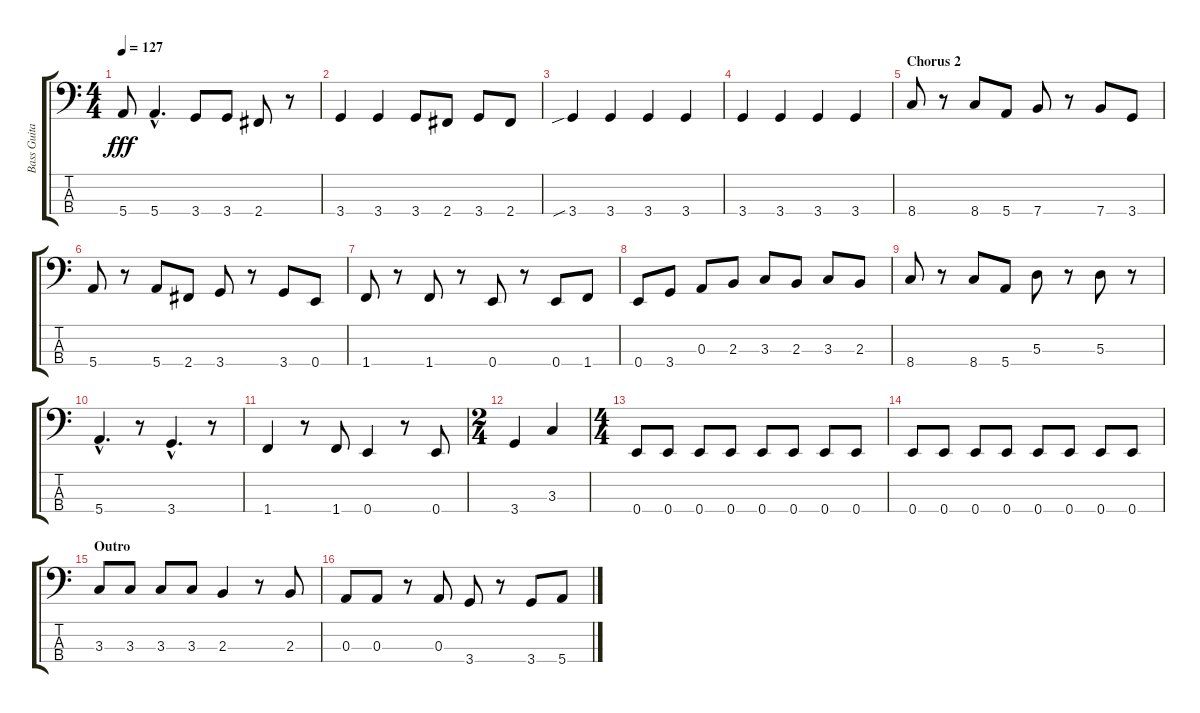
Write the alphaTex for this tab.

\track ("Bass Guitar (Entwistle)" "Bass Guita") {instrument electricbassfinger}
\staff {score tabs}
\tuning (G2 D2 A1 E1) {hide}
\ts (4 4)
\tempo 127
\clef f4
\ks c
5.4.8{dy fff} 5.4{hac}.4{d} 3.4.8 3.4.8 2.4.8 r.8 |
3.4.4 3.4.4 3.4.8 2.4.8 3.4.8 2.4.8 |
3.4{sib}.4 3.4.4 3.4.4 3.4.4 |
3.4.4 3.4.4 3.4.4 3.4.4 |
\section ("" "Chorus 2")
8.4.8{volume 13} r.8 8.4.8 5.4.8 7.4.8 r.8 7.4.8 3.4.8 |
5.4.8 r.8 5.4.8 2.4.8 3.4.8 r.8 3.4.8 0.4.8 |
1.4.8 r.8 1.4.8 r.8 0.4.8 r.8 0.4.8 1.4.8 |
0.4.8 3.4.8 0.3.8 2.3.8 3.3.8 2.3.8 3.3.8 2.3.8 |
8.4.8 r.8 8.4.8 5.4.8 5.3.8 r.8 5.3.8 r.8 |
5.4{hac}.4{d} r.8 3.4{hac}.4{d} r.8 |
1.4.4 r.8 1.4.8 0.4.4 r.8 0.4.8 |
\ts (2 4)
3.4.4 3.3.4 |
\ts (4 4)
0.4.8{volume 9} 0.4.8 0.4.8 0.4.8 0.4.8 0.4.8 0.4.8 0.4.8 |
0.4.8 0.4.8 0.4.8 0.4.8 0.4.8 0.4.8 0.4.8 0.4.8 |
\section ("" "Outro")
3.3.8 3.3.8 3.3.8 3.3.8 2.3.4 r.8 2.3.8 |
0.3.8 0.3.8 r.8 0.3.8 3.4.8 r.8 3.4.8 5.4.8
